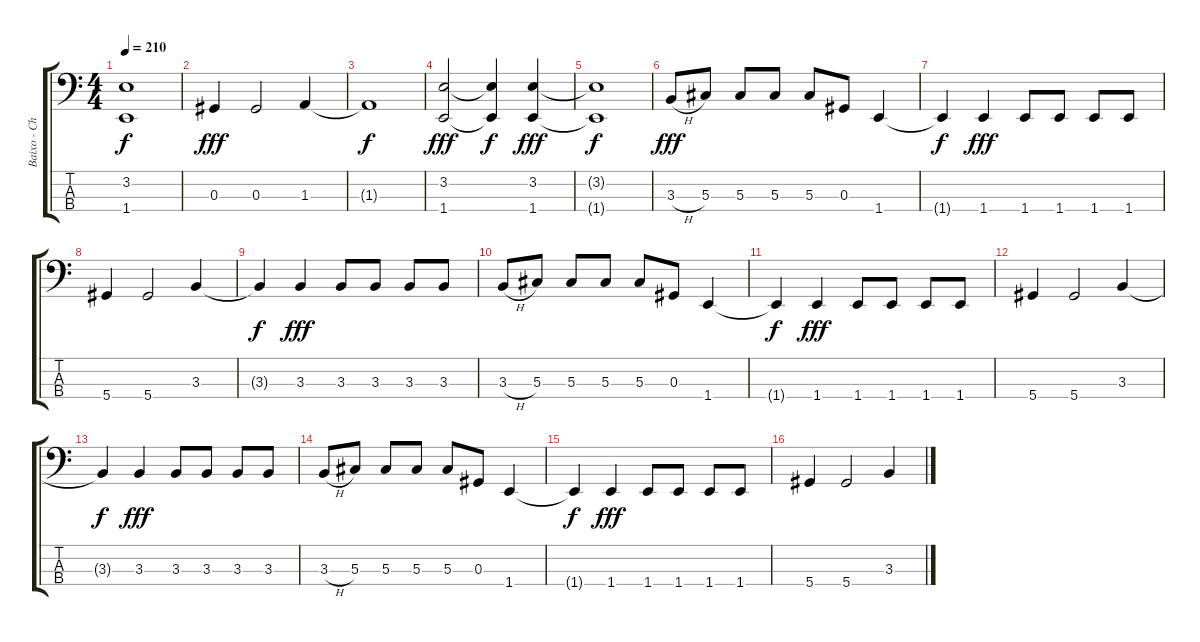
\track ("Baixo - Champignon" "Baixo - Ch") {instrument electricbassfinger}
\staff {score tabs}
\tuning (Gb2 Db2 Ab1 Eb1) {hide}
\ts (4 4)
\tempo 210
\clef f4
\ks c
(3.2{t} 1.4{t}).1{dy f} |
0.3.4{dy fff} 0.3.2 1.3.4 |
1.3{t}.1{dy f} |
(3.2 1.4).2{dy fff} (3.2{t} 1.4{t}).4{dy f} (3.2 1.4).4{dy fff} |
(3.2{t} 1.4{t}).1{dy f} |
3.3{h}.8{dy fff} 5.3.8 5.3.8 5.3.8 5.3.8 0.3.8 1.4.4 |
1.4{t}.4{dy f} 1.4.4{dy fff} 1.4.8 1.4.8 1.4.8 1.4.8 |
5.4.4 5.4.2 3.3.4 |
3.3{t}.4{dy f} 3.3.4{dy fff} 3.3.8 3.3.8 3.3.8 3.3.8 |
3.3{h}.8 5.3.8 5.3.8 5.3.8 5.3.8 0.3.8 1.4.4 |
1.4{t}.4{dy f} 1.4.4{dy fff} 1.4.8 1.4.8 1.4.8 1.4.8 |
5.4.4 5.4.2 3.3.4 |
3.3{t}.4{dy f} 3.3.4{dy fff} 3.3.8 3.3.8 3.3.8 3.3.8 |
3.3{h}.8 5.3.8 5.3.8 5.3.8 5.3.8 0.3.8 1.4.4 |
1.4{t}.4{dy f} 1.4.4{dy fff} 1.4.8 1.4.8 1.4.8 1.4.8 |
5.4.4 5.4.2 3.3.4
